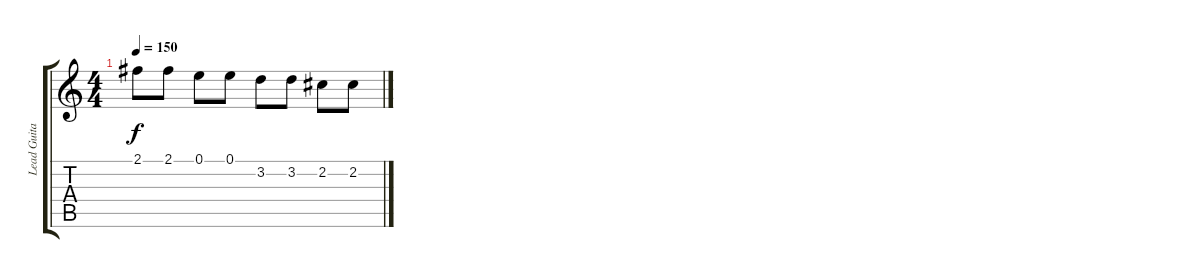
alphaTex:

\track ("Lead Guitar" "Lead Guita") {instrument distortionguitar}
\staff {score tabs}
\tuning (E4 B3 G3 D3 A2 E2) {hide}
\ts (4 4)
\tempo 150
\clef g2
\ks c
2.1.8{dy f} 2.1.8 0.1.8 0.1.8 3.2.8 3.2.8 2.2.8 2.2.8
